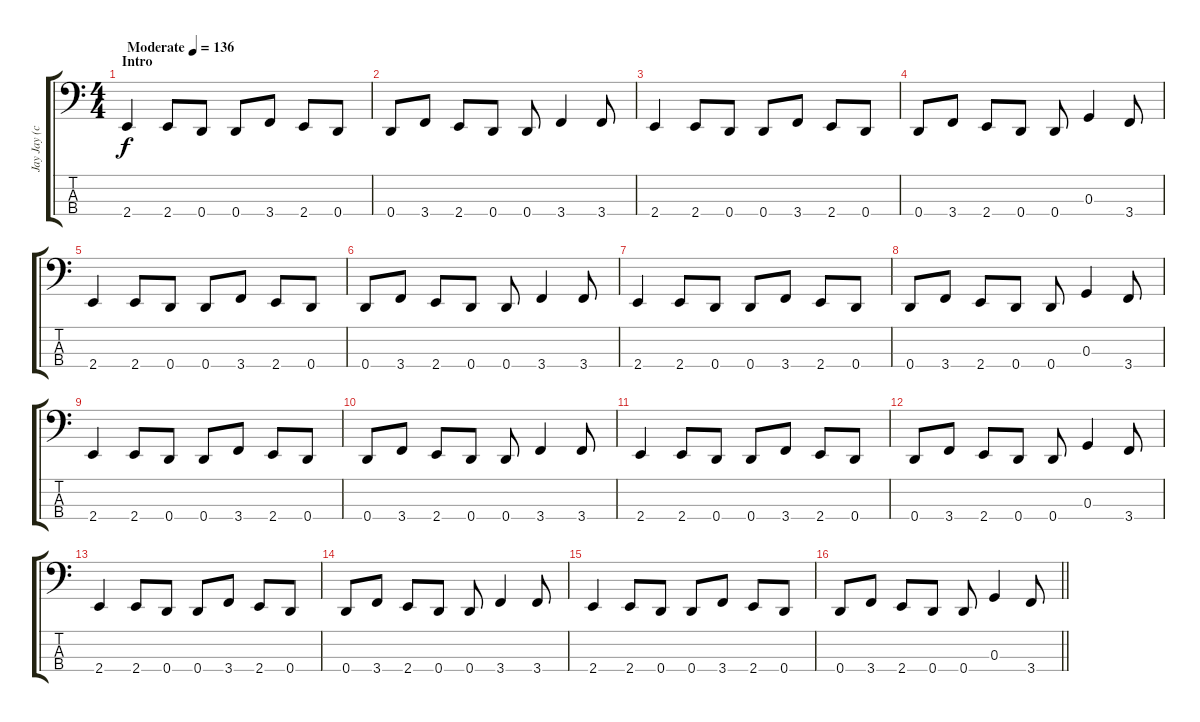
\track ("Jay Jay (clean)" "Jay Jay (c") {instrument electricbasspick}
\staff {score tabs}
\tuning (F2 C2 G1 D1) {hide}
\ts (4 4)
\section ("" "Intro")
\tempo (136 "Moderate")
\clef f4
\ks c
2.4.4{dy f instrument electricbasspick} 2.4.8 0.4.8 0.4.8 3.4.8 2.4.8 0.4.8 |
0.4.8 3.4.8 2.4.8 0.4.8 0.4.8 3.4.4 3.4.8 |
2.4.4 2.4.8 0.4.8 0.4.8 3.4.8 2.4.8 0.4.8 |
0.4.8 3.4.8 2.4.8 0.4.8 0.4.8 0.3.4 3.4.8 |
2.4.4 2.4.8 0.4.8 0.4.8 3.4.8 2.4.8 0.4.8 |
0.4.8 3.4.8 2.4.8 0.4.8 0.4.8 3.4.4 3.4.8 |
2.4.4 2.4.8 0.4.8 0.4.8 3.4.8 2.4.8 0.4.8 |
0.4.8 3.4.8 2.4.8 0.4.8 0.4.8 0.3.4 3.4.8 |
2.4.4 2.4.8 0.4.8 0.4.8 3.4.8 2.4.8 0.4.8 |
0.4.8 3.4.8 2.4.8 0.4.8 0.4.8 3.4.4 3.4.8 |
2.4.4 2.4.8 0.4.8 0.4.8 3.4.8 2.4.8 0.4.8 |
0.4.8 3.4.8 2.4.8 0.4.8 0.4.8 0.3.4 3.4.8 |
2.4.4 2.4.8 0.4.8 0.4.8 3.4.8 2.4.8 0.4.8 |
0.4.8 3.4.8 2.4.8 0.4.8 0.4.8 3.4.4 3.4.8 |
2.4.4 2.4.8 0.4.8 0.4.8 3.4.8 2.4.8 0.4.8 |
\barLineRight lightlight
0.4.8 3.4.8 2.4.8 0.4.8 0.4.8 0.3.4 3.4.8
